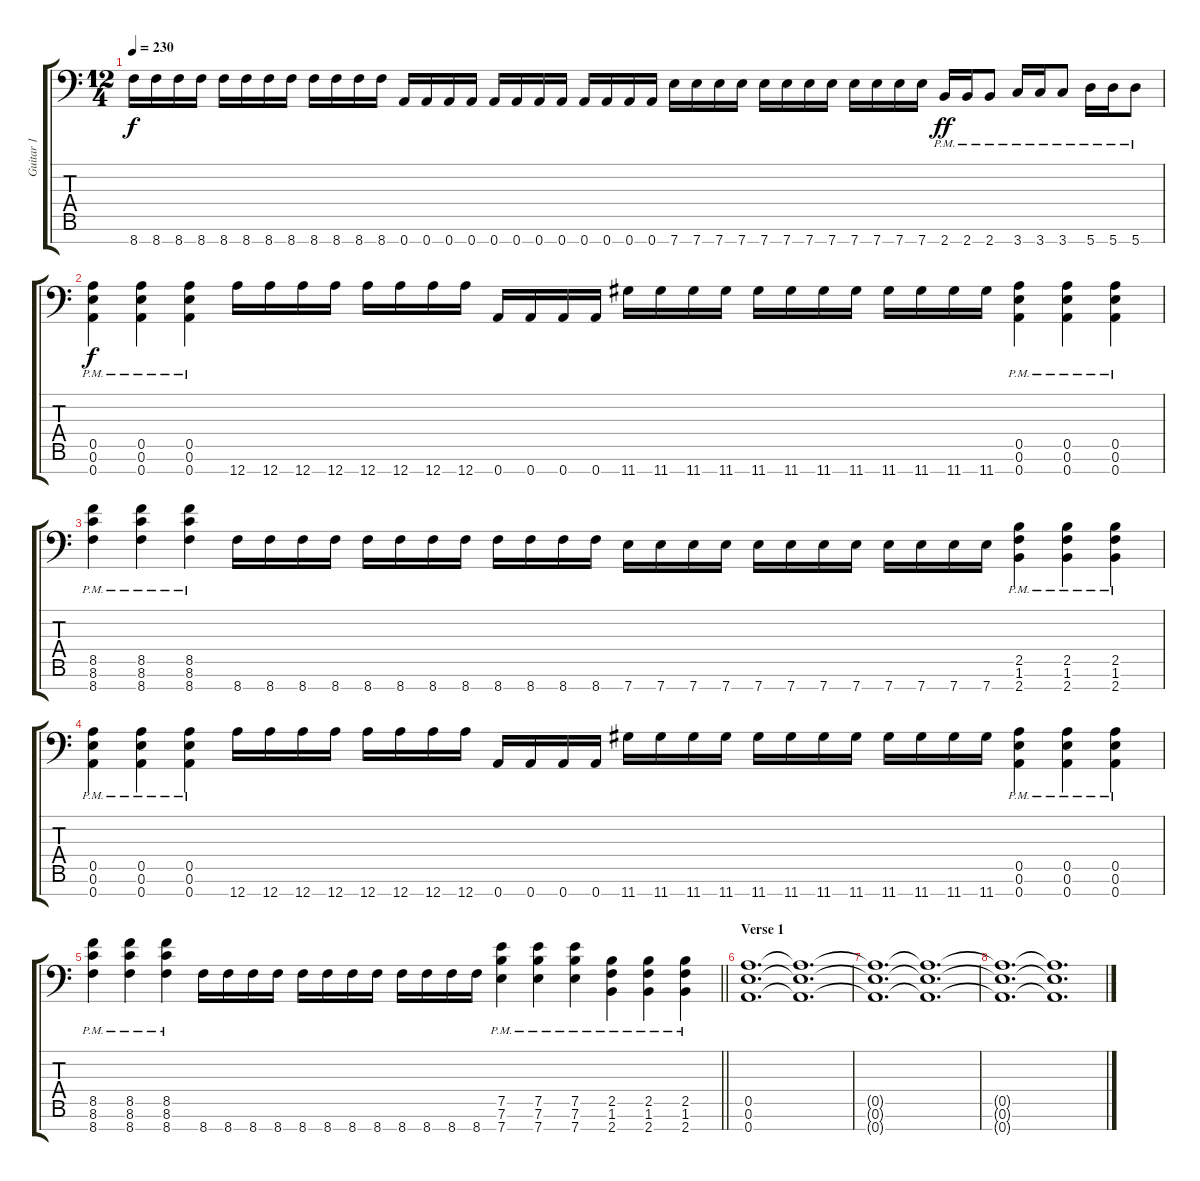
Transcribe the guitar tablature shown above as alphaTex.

\track ("Guitar 1" "Guitar 1") {instrument overdrivenguitar}
\staff {score tabs}
\tuning (E4 B3 G3 D3 A2 E2 A1) {hide}
\ts (12 4)
\tempo 230
\clef f4
\ks c
8.7.16{dy f} 8.7.16 8.7.16 8.7.16 8.7.16 8.7.16 8.7.16 8.7.16 8.7.16 8.7.16 8.7.16 8.7.16 0.7.16 0.7.16 0.7.16 0.7.16 0.7.16 0.7.16 0.7.16 0.7.16 0.7.16 0.7.16 0.7.16 0.7.16 7.7.16 7.7.16 7.7.16 7.7.16 7.7.16 7.7.16 7.7.16 7.7.16 7.7.16 7.7.16 7.7.16 7.7.16 2.7{pm}.16{dy ff} 2.7{pm}.16 2.7{pm}.8 3.7{pm}.16 3.7{pm}.16 3.7{pm}.8 5.7{pm}.16 5.7{pm}.16 5.7{pm}.8 |
(0.5{pm} 0.6{pm} 0.7{pm}).4{dy f} (0.5{pm} 0.6{pm} 0.7{pm}).4 (0.5{pm} 0.6{pm} 0.7{pm}).4 12.7.16 12.7.16 12.7.16 12.7.16 12.7.16 12.7.16 12.7.16 12.7.16 0.7.16 0.7.16 0.7.16 0.7.16 11.7.16 11.7.16 11.7.16 11.7.16 11.7.16 11.7.16 11.7.16 11.7.16 11.7.16 11.7.16 11.7.16 11.7.16 (0.5{pm} 0.6{pm} 0.7{pm}).4 (0.5{pm} 0.6{pm} 0.7{pm}).4 (0.5{pm} 0.6{pm} 0.7{pm}).4 |
(8.5{pm} 8.6{pm} 8.7{pm}).4 (8.5{pm} 8.6{pm} 8.7{pm}).4 (8.5{pm} 8.6{pm} 8.7{pm}).4 8.7.16 8.7.16 8.7.16 8.7.16 8.7.16 8.7.16 8.7.16 8.7.16 8.7.16 8.7.16 8.7.16 8.7.16 7.7.16 7.7.16 7.7.16 7.7.16 7.7.16 7.7.16 7.7.16 7.7.16 7.7.16 7.7.16 7.7.16 7.7.16 (2.5{pm} 1.6{pm} 2.7{pm}).4 (2.5{pm} 1.6{pm} 2.7{pm}).4 (2.5{pm} 1.6{pm} 2.7{pm}).4 |
(0.5{pm} 0.6{pm} 0.7{pm}).4 (0.5{pm} 0.6{pm} 0.7{pm}).4 (0.5{pm} 0.6{pm} 0.7{pm}).4 12.7.16 12.7.16 12.7.16 12.7.16 12.7.16 12.7.16 12.7.16 12.7.16 0.7.16 0.7.16 0.7.16 0.7.16 11.7.16 11.7.16 11.7.16 11.7.16 11.7.16 11.7.16 11.7.16 11.7.16 11.7.16 11.7.16 11.7.16 11.7.16 (0.5{pm} 0.6{pm} 0.7{pm}).4 (0.5{pm} 0.6{pm} 0.7{pm}).4 (0.5{pm} 0.6{pm} 0.7{pm}).4 |
\barLineRight lightlight
(8.5{pm} 8.6{pm} 8.7{pm}).4 (8.5{pm} 8.6{pm} 8.7{pm}).4 (8.5{pm} 8.6{pm} 8.7{pm}).4 8.7.16 8.7.16 8.7.16 8.7.16 8.7.16 8.7.16 8.7.16 8.7.16 8.7.16 8.7.16 8.7.16 8.7.16 (7.5{pm} 7.6{pm} 7.7{pm}).4 (7.5{pm} 7.6{pm} 7.7{pm}).4 (7.5{pm} 7.6{pm} 7.7{pm}).4 (2.5{pm} 1.6{pm} 2.7{pm}).4 (2.5{pm} 1.6{pm} 2.7{pm}).4 (2.5{pm} 1.6{pm} 2.7{pm}).4 |
\section ("" "Verse 1")
(0.5 0.6 0.7).1{d volume 12} (0.5{t} 0.6{t} 0.7{t}).1{d} |
(0.5{t} 0.6{t} 0.7{t}).1{d} (0.5{t} 0.6{t} 0.7{t}).1{d} |
(0.5{t} 0.6{t} 0.7{t}).1{d volume 8} (0.5{t} 0.6{t} 0.7{t}).1{d}
